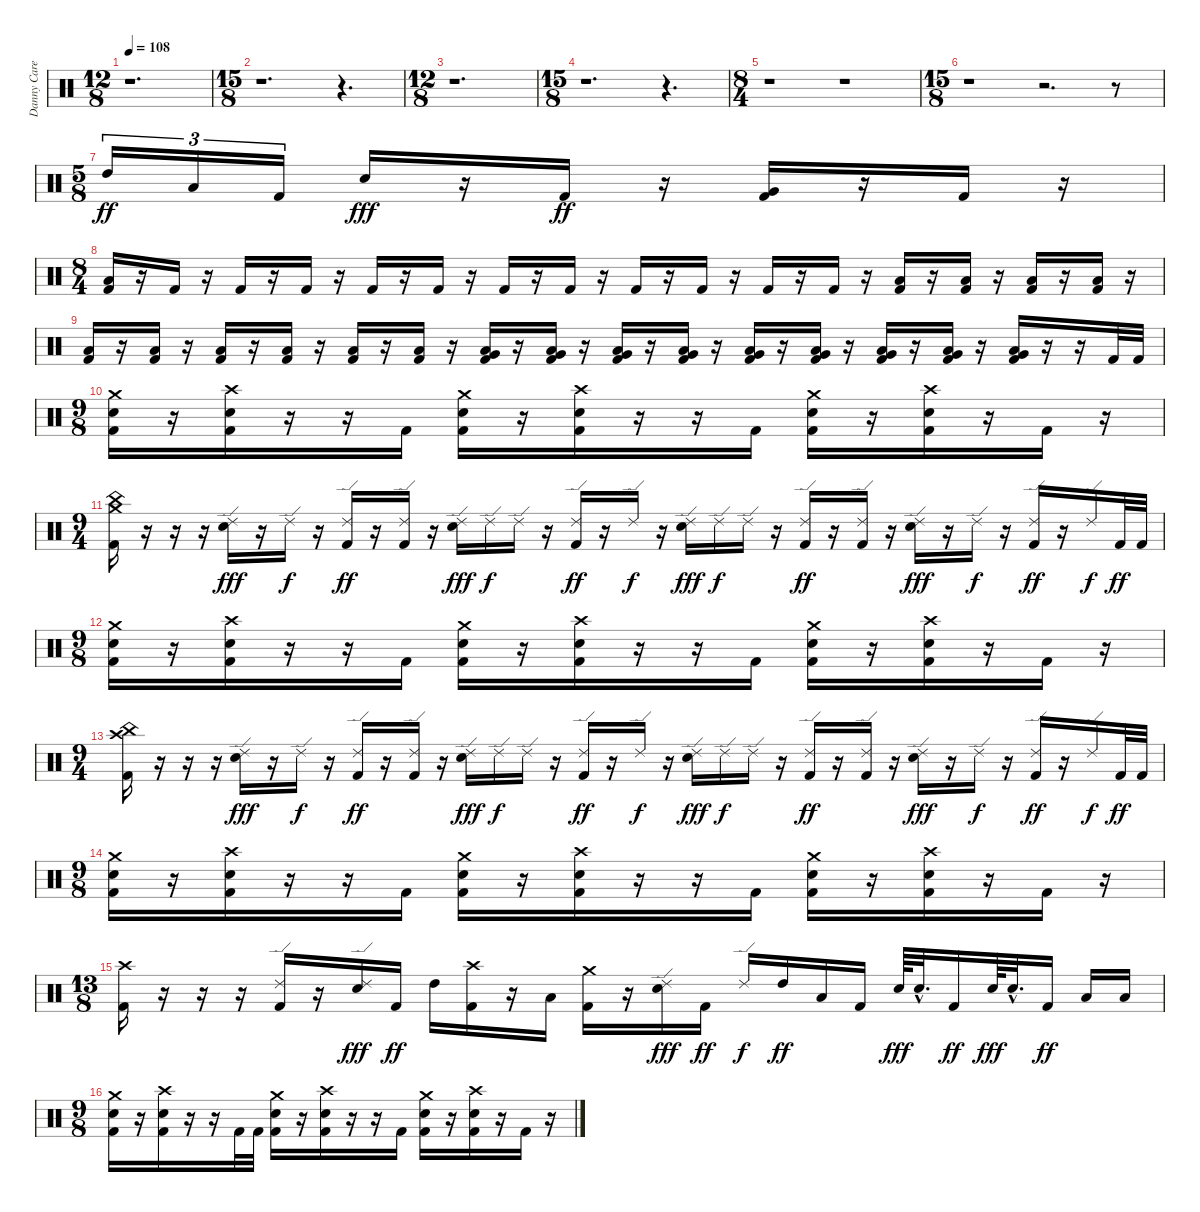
\track ("Danny Carey" "Danny Care") {instrument percussion}
\staff {score}
\articulation defaults
\ts (12 8)
\tempo 108
\clef neutral
\ks c
r.1{d dy ff} |
\ts (15 8)
r.1{d} r.4{d} |
\ts (12 8)
r.1{d} |
\ts (15 8)
r.1{d} r.4{d} |
\ts (8 4)
r.1 r.1 |
\ts (15 8)
r.1 r.2{d} r.8 |
\ts (5 8)
"High Tom (hit)".16{tu (3 2)} "Low Tom (hit)".16{tu (3 2)} "Kick (hit) 2".16{tu (3 2)} "Electric Snare (hit)".16{dy fff} r.16 "Kick (hit) 2".16{dy ff} r.16 ("Very Low Tom (hit)" "Kick (hit) 2").16 r.16 "Kick (hit) 2".16 r.16 |
\ts (8 4)
("Low Floor Tom (hit)" "Kick (hit) 2").16 r.16 "Kick (hit) 2".16 r.16 "Kick (hit) 2".16 r.16 "Kick (hit) 2".16 r.16 "Kick (hit) 2".16 r.16 "Kick (hit) 2".16 r.16 "Kick (hit) 2".16 r.16 "Kick (hit) 2".16 r.16 "Kick (hit) 2".16 r.16 "Kick (hit) 2".16 r.16 "Kick (hit) 2".16 r.16 "Kick (hit) 2".16 r.16 ("Low Floor Tom (hit)" "Kick (hit) 2").16 r.16 ("Low Floor Tom (hit)" "Kick (hit) 2").16 r.16 ("Low Floor Tom (hit)" "Kick (hit) 2").16 r.16 ("Low Floor Tom (hit)" "Kick (hit) 2").16 r.16 |
("Low Floor Tom (hit)" "Kick (hit) 2").16 r.16 ("Low Floor Tom (hit)" "Kick (hit) 2").16 r.16 ("Low Floor Tom (hit)" "Kick (hit) 2").16 r.16 ("Low Floor Tom (hit)" "Kick (hit) 2").16 r.16 ("Low Floor Tom (hit)" "Kick (hit) 2").16 r.16 ("Low Floor Tom (hit)" "Kick (hit) 2").16 r.16 ("Low Floor Tom (hit)" "Very Low Tom (hit)" "Kick (hit) 2").16 r.16 ("Low Floor Tom (hit)" "Very Low Tom (hit)" "Kick (hit) 2").16 r.16 ("Low Floor Tom (hit)" "Very Low Tom (hit)" "Kick (hit) 2").16 r.16 ("Low Floor Tom (hit)" "Very Low Tom (hit)" "Kick (hit) 2").16 r.16 ("Low Floor Tom (hit)" "Very Low Tom (hit)" "Kick (hit) 2").16 r.16 ("Low Floor Tom (hit)" "Very Low Tom (hit)" "Kick (hit) 2").16 r.16 ("Low Floor Tom (hit)" "Very Low Tom (hit)" "Kick (hit) 2").16 r.16 ("Low Floor Tom (hit)" "Very Low Tom (hit)" "Kick (hit) 2").16 r.16 ("Low Floor Tom (hit)" "Very Low Tom (hit)" "Kick (hit) 2").16 r.16 r.16 "Kick (hit) 2".32 "Kick (hit) 2".32 |
\ts (9 8)
("Crash medium (hit)" "Electric Snare (hit)" "Kick (hit) 2").16 r.16 ("Crash high (hit)" "Electric Snare (hit)" "Kick (hit) 2").16 r.16 r.16 "Kick (hit) 2".16 ("Crash medium (hit)" "Electric Snare (hit)" "Kick (hit) 2").16 r.16 ("Crash high (hit)" "Electric Snare (hit)" "Kick (hit) 2").16 r.16 r.16 "Kick (hit) 2".16 ("Crash medium (hit)" "Electric Snare (hit)" "Kick (hit) 2").16 r.16 ("Crash high (hit)" "Electric Snare (hit)" "Kick (hit) 2").16 r.16 "Kick (hit) 2".16 r.16 |
\ts (9 4)
("China (hit)" "Crash medium (hit)" "Kick (hit) 2").16 r.16 r.16 r.16 ("Ride (edge) 2" "Electric Snare (hit)").16{dy fff} r.16 "Ride (edge) 2".16{dy f} r.16 ("Ride (edge) 2" "Kick (hit) 2").16{dy ff} r.16 ("Ride (edge) 2" "Kick (hit) 2").16 r.16 ("Ride (edge) 2" "Electric Snare (hit)").16{dy fff} "Ride (edge) 2".16{dy f} "Ride (edge) 2".16 r.16 ("Ride (edge) 2" "Kick (hit) 2").16{dy ff} r.16 "Ride (edge) 2".16{dy f} r.16 ("Ride (edge) 2" "Electric Snare (hit)").16{dy fff} "Ride (edge) 2".16{dy f} "Ride (edge) 2".16 r.16 ("Ride (edge) 2" "Kick (hit) 2").16{dy ff} r.16 ("Ride (edge) 2" "Kick (hit) 2").16 r.16 ("Ride (edge) 2" "Electric Snare (hit)").16{dy fff} r.16 "Ride (edge) 2".16{dy f} r.16 ("Ride (edge) 2" "Kick (hit) 2").16{dy ff} r.16 "Ride (edge) 2".16{dy f} "Kick (hit) 2".32{dy ff} "Kick (hit) 2".32 |
\ts (9 8)
("Crash medium (hit)" "Electric Snare (hit)" "Kick (hit) 2").16 r.16 ("Crash high (hit)" "Electric Snare (hit)" "Kick (hit) 2").16 r.16 r.16 "Kick (hit) 2".16 ("Crash medium (hit)" "Electric Snare (hit)" "Kick (hit) 2").16 r.16 ("Crash high (hit)" "Electric Snare (hit)" "Kick (hit) 2").16 r.16 r.16 "Kick (hit) 2".16 ("Crash medium (hit)" "Electric Snare (hit)" "Kick (hit) 2").16 r.16 ("Crash high (hit)" "Electric Snare (hit)" "Kick (hit) 2").16 r.16 "Kick (hit) 2".16 r.16 |
\ts (9 4)
("China (hit)" "Crash high (hit)" "Kick (hit) 2").16 r.16 r.16 r.16 ("Ride (edge) 2" "Electric Snare (hit)").16{dy fff} r.16 "Ride (edge) 2".16{dy f} r.16 ("Ride (edge) 2" "Kick (hit) 2").16{dy ff} r.16 ("Ride (edge) 2" "Kick (hit) 2").16 r.16 ("Ride (edge) 2" "Electric Snare (hit)").16{dy fff} "Ride (edge) 2".16{dy f} "Ride (edge) 2".16 r.16 ("Ride (edge) 2" "Kick (hit) 2").16{dy ff} r.16 "Ride (edge) 2".16{dy f} r.16 ("Ride (edge) 2" "Electric Snare (hit)").16{dy fff} "Ride (edge) 2".16{dy f} "Ride (edge) 2".16 r.16 ("Ride (edge) 2" "Kick (hit) 2").16{dy ff} r.16 ("Ride (edge) 2" "Kick (hit) 2").16 r.16 ("Ride (edge) 2" "Electric Snare (hit)").16{dy fff} r.16 "Ride (edge) 2".16{dy f} r.16 ("Ride (edge) 2" "Kick (hit) 2").16{dy ff} r.16 "Ride (edge) 2".16{dy f} "Kick (hit) 2".32{dy ff} "Kick (hit) 2".32 |
\ts (9 8)
("Crash medium (hit)" "Electric Snare (hit)" "Kick (hit) 2").16 r.16 ("Crash high (hit)" "Electric Snare (hit)" "Kick (hit) 2").16 r.16 r.16 "Kick (hit) 2".16 ("Crash medium (hit)" "Electric Snare (hit)" "Kick (hit) 2").16 r.16 ("Crash high (hit)" "Electric Snare (hit)" "Kick (hit) 2").16 r.16 r.16 "Kick (hit) 2".16 ("Crash medium (hit)" "Electric Snare (hit)" "Kick (hit) 2").16 r.16 ("Crash high (hit)" "Electric Snare (hit)" "Kick (hit) 2").16 r.16 "Kick (hit) 2".16 r.16 |
\ts (13 8)
("Crash high (hit)" "Kick (hit) 2").16 r.16 r.16 r.16 ("Ride (edge) 2" "Kick (hit) 2").16 r.16 ("Ride (edge) 2" "Electric Snare (hit)").16{dy fff} "Kick (hit) 2".16{dy ff} "High Tom (hit)".16 ("Crash high (hit)" "Kick (hit) 2").16 r.16 "Low Tom (hit)".16 ("Crash medium (hit)" "Kick (hit) 2").16 r.16 ("Ride (edge) 2" "Electric Snare (hit)").16{dy fff} "Kick (hit) 2".16{dy ff} "Ride (edge) 2".16{dy f} "High Tom (hit)".16{dy ff} "Low Tom (hit)".16 "Kick (hit) 2".16 "Electric Snare (hit)".64{dy fff} "Electric Snare (hit)"{hac}.32{d} "Kick (hit) 2".16{dy ff} "Electric Snare (hit)".64{dy fff} "Electric Snare (hit)"{hac}.32{d} "Kick (hit) 2".16{dy ff} "Low Floor Tom (hit)".16 "Low Floor Tom (hit)".16 |
\ts (9 8)
("Crash medium (hit)" "Electric Snare (hit)" "Kick (hit) 2").16 r.16 ("Crash high (hit)" "Electric Snare (hit)" "Kick (hit) 2").16 r.16 r.16 "Kick (hit) 2".32 "Kick (hit) 2".32 ("Crash medium (hit)" "Electric Snare (hit)" "Kick (hit) 2").16 r.16 ("Crash high (hit)" "Electric Snare (hit)" "Kick (hit) 2").16 r.16 r.16 "Kick (hit) 2".16 ("Crash medium (hit)" "Electric Snare (hit)" "Kick (hit) 2").16 r.16 ("Crash high (hit)" "Electric Snare (hit)" "Kick (hit) 2").16 r.16 "Kick (hit) 2".16 r.16
